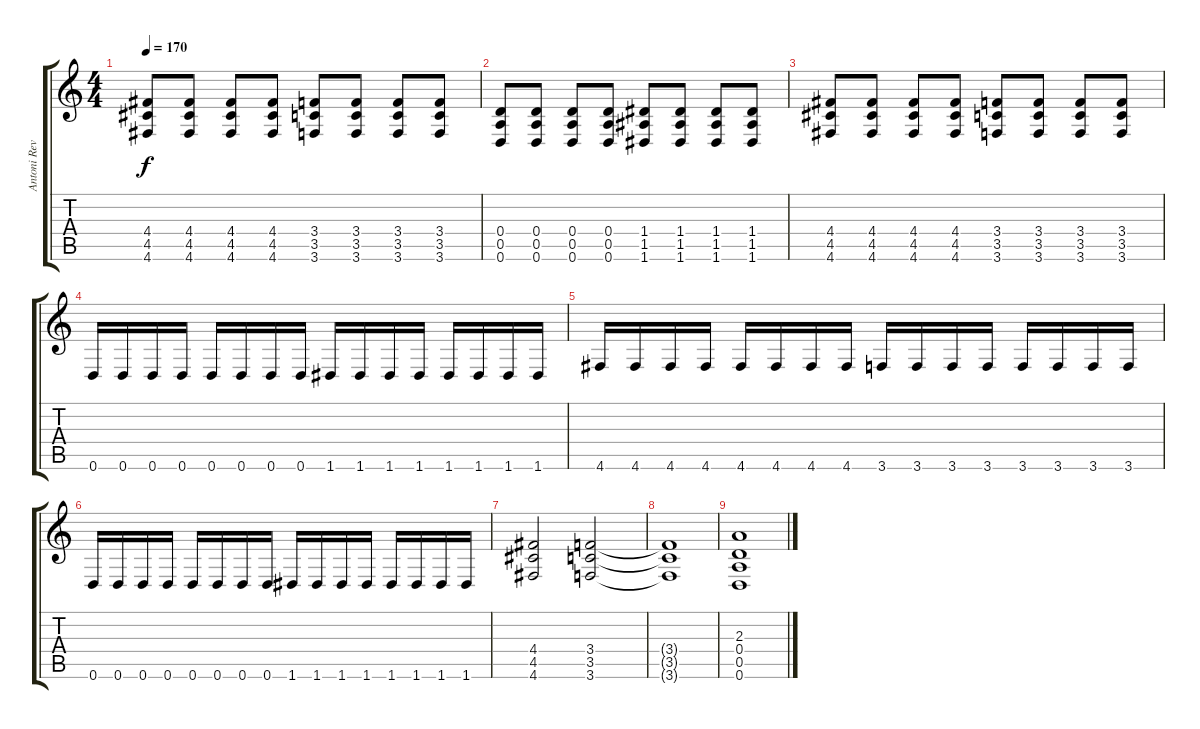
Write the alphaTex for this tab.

\track ("Antoni Revenson" "Antoni Rev") {instrument distortionguitar}
\staff {score tabs}
\tuning (E4 B3 G3 D3 A2 D2) {hide}
\ts (4 4)
\tempo 170
\clef g2
\ks c
(4.4 4.5 4.6).8{dy f} (4.4 4.5 4.6).8 (4.4 4.5 4.6).8 (4.4 4.5 4.6).8 (3.4 3.5 3.6).8 (3.4 3.5 3.6).8 (3.4 3.5 3.6).8 (3.4 3.5 3.6).8 |
(0.4 0.5 0.6).8 (0.4 0.5 0.6).8 (0.4 0.5 0.6).8 (0.4 0.5 0.6).8 (1.4 1.5 1.6).8 (1.4 1.5 1.6).8 (1.4 1.5 1.6).8 (1.4 1.5 1.6).8 |
(4.4 4.5 4.6).8 (4.4 4.5 4.6).8 (4.4 4.5 4.6).8 (4.4 4.5 4.6).8 (3.4 3.5 3.6).8 (3.4 3.5 3.6).8 (3.4 3.5 3.6).8 (3.4 3.5 3.6).8 |
0.6.16 0.6.16 0.6.16 0.6.16 0.6.16 0.6.16 0.6.16 0.6.16 1.6.16 1.6.16 1.6.16 1.6.16 1.6.16 1.6.16 1.6.16 1.6.16 |
4.6.16 4.6.16 4.6.16 4.6.16 4.6.16 4.6.16 4.6.16 4.6.16 3.6.16 3.6.16 3.6.16 3.6.16 3.6.16 3.6.16 3.6.16 3.6.16 |
0.6.16 0.6.16 0.6.16 0.6.16 0.6.16 0.6.16 0.6.16 0.6.16 1.6.16 1.6.16 1.6.16 1.6.16 1.6.16 1.6.16 1.6.16 1.6.16 |
(4.4 4.5 4.6).2 (3.4 3.5 3.6).2 |
(3.4{t} 3.5{t} 3.6{t}).1 |
(2.3 0.4 0.5 0.6).1{volume 14}
